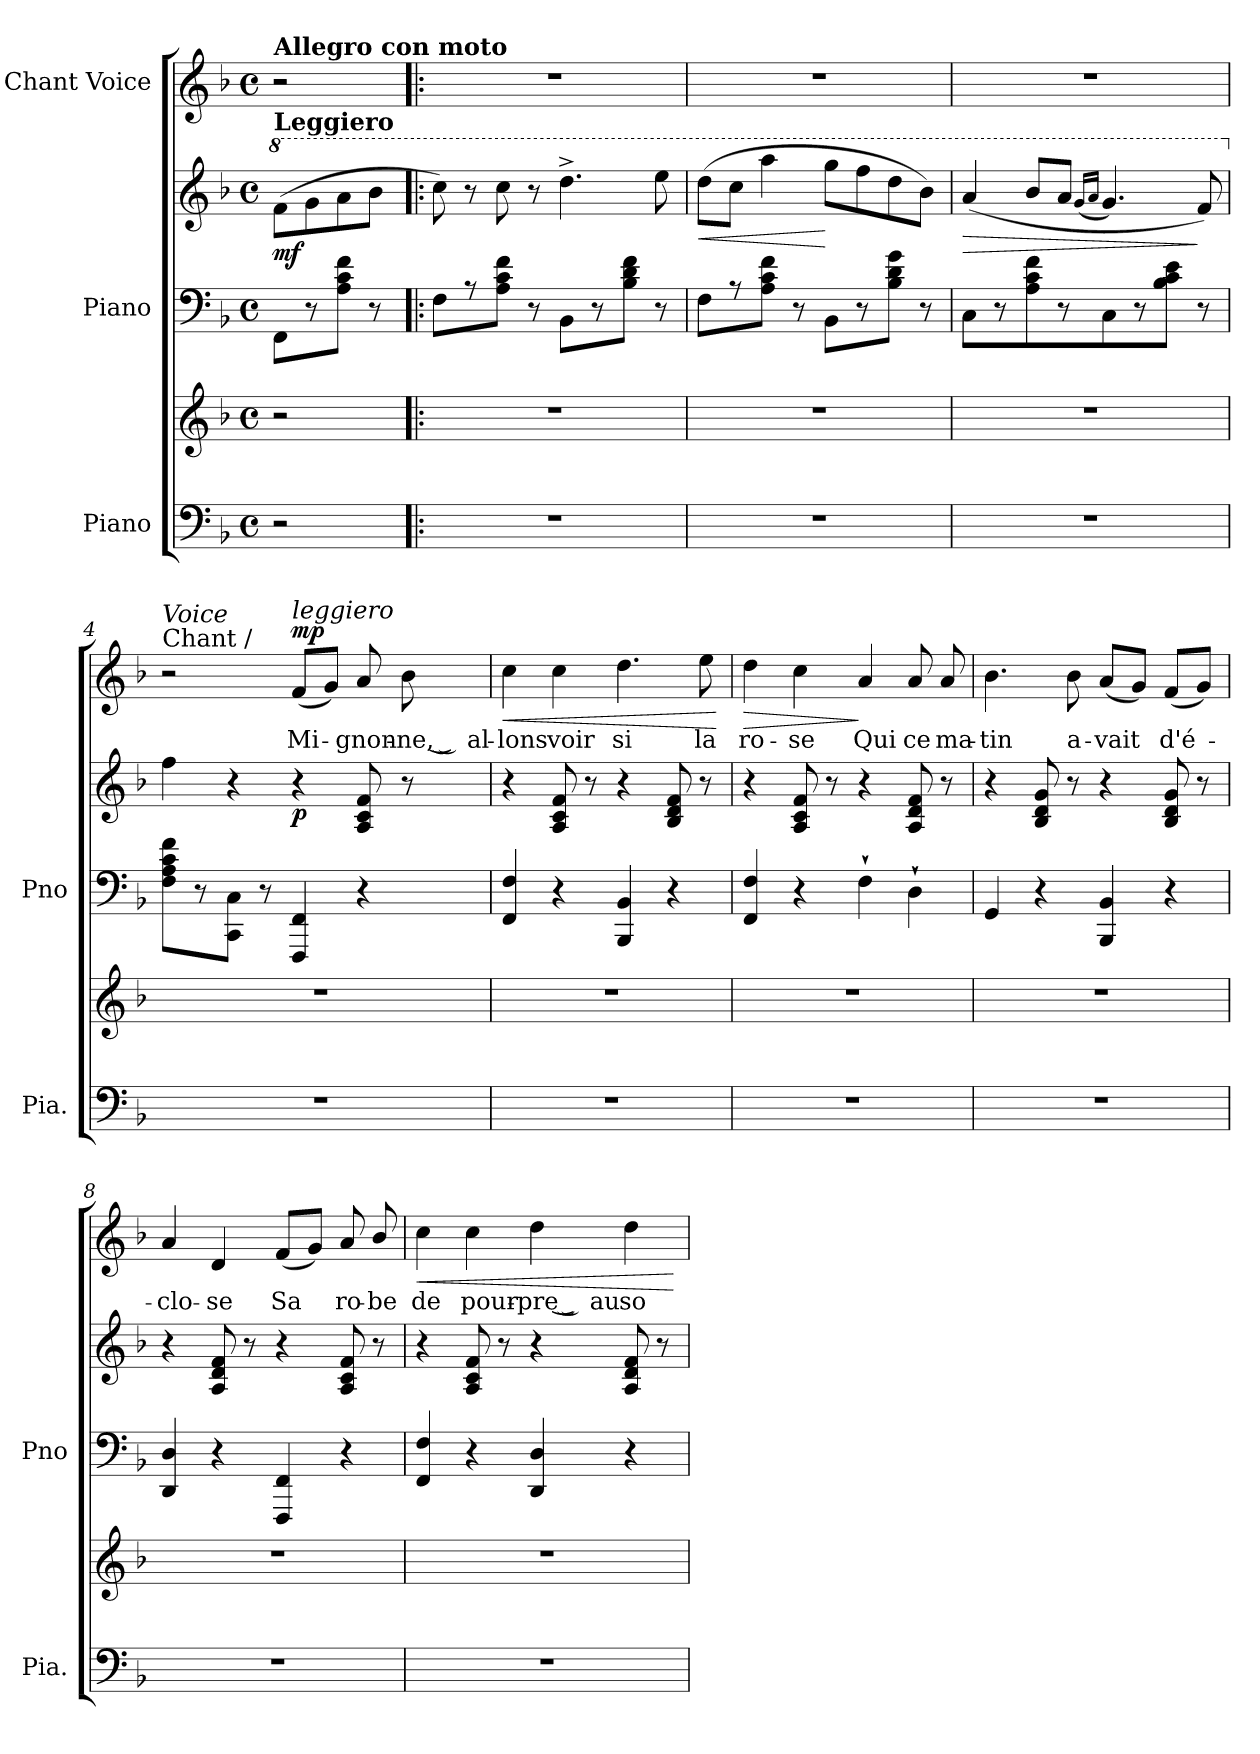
**kern	**kern	**kern	**kern	**dynam	**kern	**text	**dynam
*part3	*part3	*part2	*part2	*part2	*part1	*part1	*part1
*staff5	*staff4	*staff3	*staff2	*staff2/3	*staff1	*staff1	*staff1
*I"Piano	*	*I"Piano	*	*	*I"Chant Voice	*	*
*I'Pia.	*	*I'Pno	*	*	*	*	*
*clefF4	*clefG2	*clefF4	*clefG2	*	*clefG2	*	*
*k[b-]	*k[b-]	*k[b-]	*k[b-]	*	*k[b-]	*	*
*M4/4	*M4/4	*M4/4	*M4/4	*	*M4/4	*	*
*met(c)	*met(c)	*met(c)	*met(c)	*	*met(c)	*	*
*	*	*	*8va	*	*	*	*
=	=	=	=	=	=	=	=
!	!	!	!	!	!LO:TX:a:B:t=Allegro con moto	!	!
!	!	!	!LO:TX:a:B:t=Leggiero	!	!	!	!
!	!	!	!	!LO:DY:b	!	!	!
2r	2r	8FF\L	(>8ff\L	mf	2r	.	.
.	.	8r	8gg\	.	.	.	.
.	.	8A\ 8c\ 8f\J	8aa\	.	.	.	.
.	.	8r	8bb-\J	.	.	.	.
=1!|:	=1!|:	=1!|:	=1!|:	=1!|:	=1!|:	=1!|:	=1!|:
1r	1r	8F\L	8ccc\)	.	1r	.	.
.	.	8r	8r	.	.	.	.
.	.	8A\ 8c\ 8f\J	8ccc\	.	.	.	.
.	.	8r	8r	.	.	.	.
.	.	8BB-\L	4.ddd^\	.	.	.	.
.	.	8r	.	.	.	.	.
.	.	8B-\ 8d\ 8f\J	.	.	.	.	.
.	.	8r	8eee\	.	.	.	.
=2	=2	=2	=2	=2	=2	=2	=2
!	!	!	!	!LO:HP:b	!	!	!
1r	1r	8F\L	(>8ddd\L	<	1r	.	.
.	.	8r	8ccc\J	.	.	.	.
.	.	8A\ 8c\ 8f\J	4aaa\	.	.	.	.
.	.	8r	.	.	.	.	.
.	.	8BB-\L	8ggg\L	[	.	.	.
.	.	8r	8fff\	.	.	.	.
.	.	8B-\ 8d\ 8g\J	8ddd\	.	.	.	.
.	.	8r	8bb-\J)	.	.	.	.
=3	=3	=3	=3	=3	=3	=3	=3
!	!	!	!	!LO:HP:b	!	!	!
1r	1r	8C\L	(>4aa/	>	1r	.	.
.	.	8r	.	.	.	.	.
.	.	8A\ 8c\ 8f\	8bb-/L	.	.	.	.
.	.	8r	8aa/J	.	.	.	.
.	.	.	(<16qgg/LL	.	.	.	.
.	.	.	16qaa/JJ	.	.	.	.
.	.	8C\	4.gg/)	.	.	.	.
.	.	8r	.	.	.	.	.
.	.	8B-\ 8c\ 8e\J	.	.	.	.	.
.	.	8r	8ff/)	]	.	.	.
!!LO:LB:g=z
=4	=4	=4	=4	=4	=4	=4	=4
*	*	*	*X8va	*	*	*	*
!	!	!	!	!	!LO:TX:a:t=Chant /	!	!
!	!	!	!	!	!LO:TX:a:i:t=Voice	!	!
1r	1r	8F\ 8A\ 8c\ 8f\L	4ff\	.	2r	.	.
.	.	8r	.	.	.	.	.
.	.	8CC\ 8C\J	4r	.	.	.	.
.	.	8r	.	.	.	.	.
!	!	!	!	!	!LO:TX:a:i:t=leggiero	!	!
!	!	!	!	!LO:DY:b	!	!LO:LY:b	!LO:DY:b
.	.	4FFF/ 4FF/	4r	p	(<8f/L	Mi-	mp
.	.	.	.	.	8g/J)	.	.
!	!	!	!	!	!	!LO:LY:b	!
.	.	4r	8A/ 8c/ 8f/	.	8a/	-gnon-	.
!	!	!	!	!	!	!LO:LY:b	!
.	.	.	8r	.	8b-\	-ne, ͜ al-	.
=5	=5	=5	=5	=5	=5	=5	=5
!	!	!	!	!	!	!LO:LY:b	!LO:HP:b
1r	1r	4FF/ 4F/	4r	.	4cc\	-lons	<
!	!	!	!	!	!	!LO:LY:b	!
.	.	4r	8A/ 8c/ 8f/	.	4cc\	voir	.
.	.	.	8r	.	.	.	.
!	!	!	!	!	!	!LO:LY:b	!
.	.	4BBB-/ 4BB-/	4r	.	4.dd\	si	.
.	.	4r	8B-/ 8d/ 8f/	.	.	.	.
!	!	!	!	!	!	!LO:LY:b	!
.	.	.	8r	.	8ee\	la	.
.	.	.	.	.	.	.	[
=6	=6	=6	=6	=6	=6	=6	=6
!	!	!	!	!	!	!LO:LY:b	!LO:HP:b
1r	1r	4FF/ 4F/	4r	.	4dd\	ro-	>
!	!	!	!	!	!	!LO:LY:b	!
.	.	4r	8A/ 8c/ 8f/	.	4cc\	-se	.
.	.	.	8r	.	.	.	.
!	!	!	!	!	!	!LO:LY:b	!
.	.	4F`\	4r	.	4a/	Qui	]
!	!	!	!	!	!	!LO:LY:b	!
.	.	4D`\	8A/ 8d/ 8f/	.	8a/	ce	.
!	!	!	!	!	!	!LO:LY:b	!
.	.	.	8r	.	8a/	ma-	.
=7	=7	=7	=7	=7	=7	=7	=7
!	!	!	!	!	!	!LO:LY:b	!
1r	1r	4GG/	4r	.	4.b-\	-tin	.
.	.	4r	8B-/ 8d/ 8g/	.	.	.	.
!	!	!	!	!	!	!LO:LY:b	!
.	.	.	8r	.	8b-\	a-	.
!	!	!	!	!	!	!LO:LY:b	!
.	.	4BBB-/ 4BB-/	4r	.	(<8a/L	-vait	.
.	.	.	.	.	8g/J)	.	.
!	!	!	!	!	!	!LO:LY:b	!
.	.	4r	8B-/ 8d/ 8g/	.	(<8f/L	d'é-	.
.	.	.	8r	.	8g/J)	.	.
=8	=8	=8	=8	=8	=8	=8	=8
!	!	!	!	!	!	!LO:LY:b	!
1r	1r	4DD/ 4D/	4r	.	4a/	-clo-	.
!	!	!	!	!	!	!LO:LY:b	!
.	.	4r	8A/ 8d/ 8f/	.	4d/	-se	.
.	.	.	8r	.	.	.	.
!	!	!	!	!	!	!LO:LY:b	!
.	.	4FFF/ 4FF/	4r	.	(<8f/L	Sa	.
.	.	.	.	.	8g/J)	.	.
!	!	!	!	!	!	!LO:LY:b	!
.	.	4r	8A/ 8c/ 8f/	.	8a/	ro-	.
!	!	!	!	!	!	!LO:LY:b	!
.	.	.	8r	.	8b-/	-be	.
!!LO:LB:g=z
=9	=9	=9	=9	=9	=9	=9	=9
!	!	!	!	!	!	!LO:LY:b	!LO:HP:b
1r	1r	4FF/ 4F/	4r	.	4cc\	de	<
!	!	!	!	!	!	!LO:LY:b	!
.	.	4r	8A/ 8c/ 8f/	.	4cc\	pour-	.
.	.	.	8r	.	.	.	.
!	!	!	!	!	!	!LO:LY:b	!
.	.	4DD/ 4D/	4r	.	4dd\	-pre ͜ au	.
!	!	!	!	!	!	!LO:LY:b	!
.	.	4r	8A/ 8d/ 8f/	.	4dd\	so-	.
.	.	.	8r	.	.	.	.
.	.	.	.	.	.	.	[
=	=	=	=	=	=	=	=
*-	*-	*-	*-	*-	*-	*-	*-
